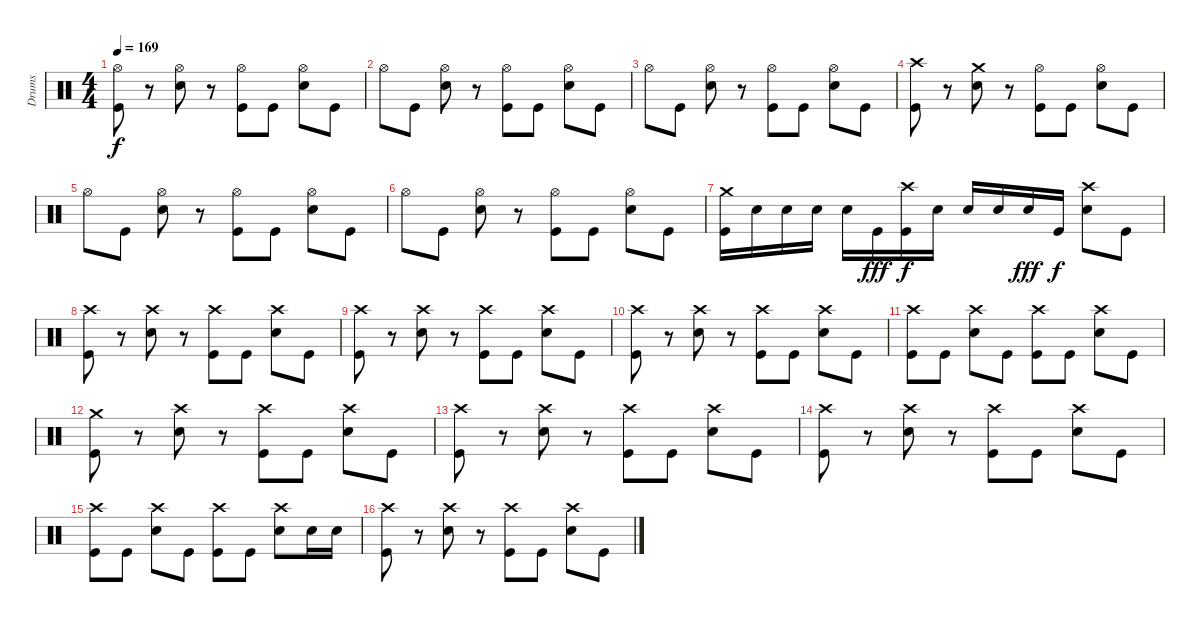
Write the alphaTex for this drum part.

\track ("Drums" "Drums") {instrument percussion}
\staff {score}
\articulation defaults
\ts (4 4)
\tempo 169
\clef neutral
\ks c
("Hi-Hat (open)" "Kick (hit)").8{dy f volume 16} r.8 ("Hi-Hat (open)" "Electric Snare (hit)").8 r.8 ("Hi-Hat (open)" "Kick (hit)").8 "Kick (hit)".8 ("Hi-Hat (open)" "Electric Snare (hit)").8 "Kick (hit)".8 |
"Hi-Hat (open)".8 "Kick (hit)".8 ("Hi-Hat (open)" "Electric Snare (hit)").8 r.8 ("Hi-Hat (open)" "Kick (hit)").8 "Kick (hit)".8 ("Hi-Hat (open)" "Electric Snare (hit)").8 "Kick (hit)".8 |
"Hi-Hat (open)".8 "Kick (hit)".8 ("Hi-Hat (open)" "Electric Snare (hit)").8 r.8 ("Hi-Hat (open)" "Kick (hit)").8 "Kick (hit)".8 ("Hi-Hat (open)" "Electric Snare (hit)").8 "Kick (hit)".8 |
("Crash high (hit)" "Kick (hit)").8 r.8 ("Crash medium (hit)" "Electric Snare (hit)").8 r.8 ("Hi-Hat (open)" "Kick (hit)").8 "Kick (hit)".8 ("Hi-Hat (open)" "Electric Snare (hit)").8 "Kick (hit)".8 |
"Hi-Hat (open)".8 "Kick (hit)".8 ("Hi-Hat (open)" "Electric Snare (hit)").8 r.8 ("Hi-Hat (open)" "Kick (hit)").8 "Kick (hit)".8 ("Hi-Hat (open)" "Electric Snare (hit)").8 "Kick (hit)".8 |
"Hi-Hat (open)".8 "Kick (hit)".8 ("Hi-Hat (open)" "Electric Snare (hit)").8 r.8 ("Hi-Hat (open)" "Kick (hit)").8 "Kick (hit)".8 ("Hi-Hat (open)" "Electric Snare (hit)").8 "Kick (hit)".8 |
("Crash medium (hit)" "Kick (hit)").16 "Electric Snare (hit)".16 "Electric Snare (hit)".16 "Electric Snare (hit)".16 "Electric Snare (hit)".16 "Kick (hit)".16{dy fff} ("Crash high (hit)" "Kick (hit)").16{dy f} "Electric Snare (hit)".16 "Electric Snare (hit)".16 "Electric Snare (hit)".16 "Electric Snare (hit)".16{dy fff} "Kick (hit)".16{dy f} ("Crash high (hit)" "Electric Snare (hit)").8 "Kick (hit)".8 |
("Crash high (hit)" "Kick (hit)").8 r.8 ("Crash high (hit)" "Electric Snare (hit)").8 r.8 ("Crash high (hit)" "Kick (hit)").8 "Kick (hit)".8 ("Crash high (hit)" "Electric Snare (hit)").8 "Kick (hit)".8 |
("Crash high (hit)" "Kick (hit)").8 r.8 ("Crash high (hit)" "Electric Snare (hit)").8 r.8 ("Crash high (hit)" "Kick (hit)").8 "Kick (hit)".8 ("Crash high (hit)" "Electric Snare (hit)").8 "Kick (hit)".8 |
("Crash high (hit)" "Kick (hit)").8 r.8 ("Crash high (hit)" "Electric Snare (hit)").8 r.8 ("Crash high (hit)" "Kick (hit)").8 "Kick (hit)".8 ("Crash high (hit)" "Electric Snare (hit)").8 "Kick (hit)".8 |
("Crash high (hit)" "Kick (hit)").8 "Kick (hit)".8 ("Crash high (hit)" "Electric Snare (hit)").8 "Kick (hit)".8 ("Crash high (hit)" "Kick (hit)").8 "Kick (hit)".8 ("Crash high (hit)" "Electric Snare (hit)").8 "Kick (hit)".8 |
("Crash medium (hit)" "Kick (hit)").8 r.8 ("Crash high (hit)" "Electric Snare (hit)").8 r.8 ("Crash high (hit)" "Kick (hit)").8 "Kick (hit)".8 ("Crash high (hit)" "Electric Snare (hit)").8 "Kick (hit)".8 |
("Crash high (hit)" "Kick (hit)").8 r.8 ("Crash high (hit)" "Electric Snare (hit)").8 r.8 ("Crash high (hit)" "Kick (hit)").8 "Kick (hit)".8 ("Crash high (hit)" "Electric Snare (hit)").8 "Kick (hit)".8 |
("Crash high (hit)" "Kick (hit)").8 r.8 ("Crash high (hit)" "Electric Snare (hit)").8 r.8 ("Crash high (hit)" "Kick (hit)").8 "Kick (hit)".8 ("Crash high (hit)" "Electric Snare (hit)").8 "Kick (hit)".8 |
("Crash high (hit)" "Kick (hit)").8 "Kick (hit)".8 ("Crash high (hit)" "Electric Snare (hit)").8 "Kick (hit)".8 ("Crash high (hit)" "Kick (hit)").8 "Kick (hit)".8 ("Crash high (hit)" "Electric Snare (hit)").8 "Electric Snare (hit)".16 "Electric Snare (hit)".16 |
("Crash high (hit)" "Kick (hit)").8 r.8 ("Crash high (hit)" "Electric Snare (hit)").8 r.8 ("Crash high (hit)" "Kick (hit)").8 "Kick (hit)".8 ("Crash high (hit)" "Electric Snare (hit)").8 "Kick (hit)".8
